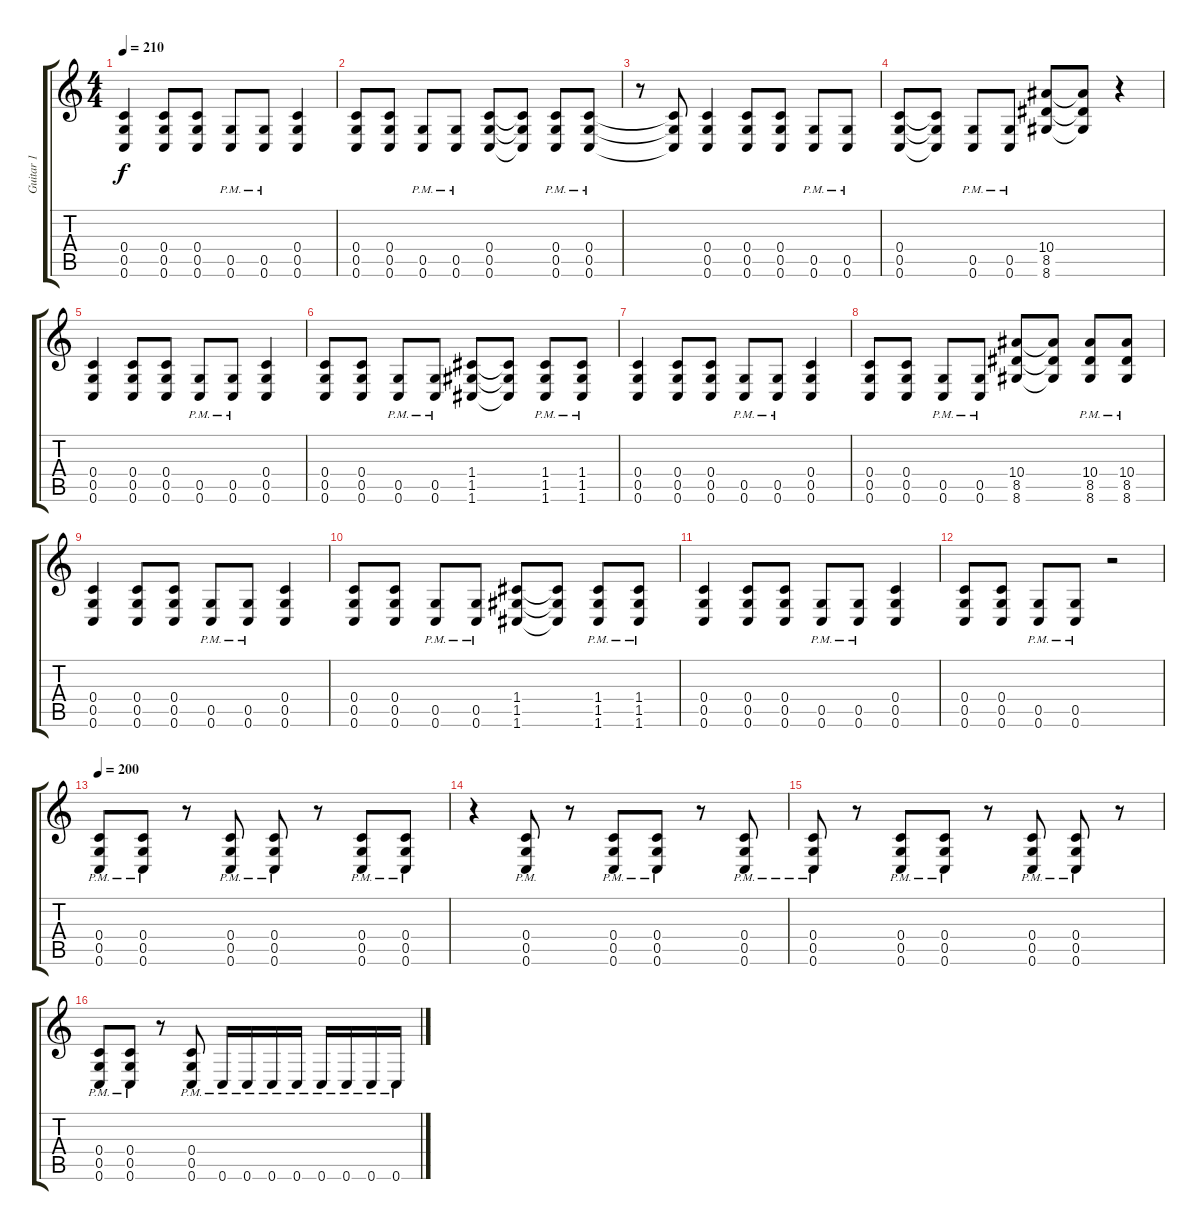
\track ("Guitar 1" "Guitar 1") {instrument distortionguitar}
\staff {score tabs}
\tuning (D4 A3 F3 C3 G2 C2) {hide}
\ts (4 4)
\tempo 210
\clef g2
\ks c
(0.4 0.5 0.6).4{dy f} (0.4 0.5 0.6).8 (0.4 0.5 0.6).8 (0.5 0.6{pm}).8 (0.5 0.6{pm}).8 (0.4 0.5 0.6).4 |
(0.4 0.5 0.6).8 (0.4 0.5 0.6).8 (0.5{pm} 0.6{pm}).8 (0.5{pm} 0.6{pm}).8 (0.4 0.5 0.6).8 (0.4{t} 0.5{t} 0.6{t}).8 (0.4 0.5 0.6{pm}).8 (0.4 0.5 0.6{pm}).8 |
r.8 (0.4{t} 0.5{t} 0.6{t}).8 (0.4 0.5 0.6).4 (0.4 0.5 0.6).8 (0.4 0.5 0.6).8 (0.5 0.6{pm}).8 (0.5 0.6{pm}).8 |
(0.4 0.5 0.6).8 (0.4{t} 0.5{t} 0.6{t}).8 (0.5 0.6{pm}).8 (0.5 0.6{pm}).8 (10.4 8.5 8.6).8 (10.4{t} 8.5{t} 8.6{t}).8 r.4 |
(0.4 0.5 0.6).4 (0.4 0.5 0.6).8 (0.4 0.5 0.6).8 (0.5 0.6{pm}).8 (0.5 0.6{pm}).8 (0.4 0.5 0.6).4 |
(0.4 0.5 0.6).8 (0.4 0.5 0.6).8 (0.5{pm} 0.6{pm}).8 (0.5{pm} 0.6{pm}).8 (1.4 1.5 1.6).8 (1.4{t} 1.5{t} 1.6{t}).8 (1.4 1.5 1.6{pm}).8 (1.4 1.5 1.6{pm}).8 |
(0.4 0.5 0.6).4 (0.4 0.5 0.6).8 (0.4 0.5 0.6).8 (0.5{pm} 0.6{pm}).8 (0.5{pm} 0.6{pm}).8 (0.4 0.5 0.6).4 |
(0.4 0.5 0.6).8 (0.4 0.5 0.6).8 (0.5 0.6{pm}).8 (0.5 0.6{pm}).8 (10.4 8.5 8.6).8 (10.4{t} 8.5{t} 8.6{t}).8 (10.4 8.5 8.6{pm}).8 (10.4 8.5 8.6{pm}).8 |
(0.4 0.5 0.6).4 (0.4 0.5 0.6).8 (0.4 0.5 0.6).8 (0.5 0.6{pm}).8 (0.5 0.6{pm}).8 (0.4 0.5 0.6).4 |
(0.4 0.5 0.6).8 (0.4 0.5 0.6).8 (0.5{pm} 0.6{pm}).8 (0.5{pm} 0.6{pm}).8 (1.4 1.5 1.6).8 (1.4{t} 1.5{t} 1.6{t}).8 (1.4 1.5 1.6{pm}).8 (1.4 1.5 1.6{pm}).8 |
(0.4 0.5 0.6).4 (0.4 0.5 0.6).8 (0.4 0.5 0.6).8 (0.5{pm} 0.6{pm}).8 (0.5{pm} 0.6{pm}).8 (0.4 0.5 0.6).4 |
(0.4 0.5 0.6).8 (0.4 0.5 0.6).8 (0.5 0.6{pm}).8 (0.5 0.6{pm}).8 r.2 |
\tempo 200
(0.4{pm} 0.5{pm} 0.6{pm}).8 (0.4{pm} 0.5{pm} 0.6{pm}).8 r.8 (0.4{pm} 0.5{pm} 0.6{pm}).8 (0.4{pm} 0.5{pm} 0.6{pm}).8 r.8 (0.4{pm} 0.5{pm} 0.6{pm}).8 (0.4{pm} 0.5{pm} 0.6{pm}).8 |
r.4 (0.4{pm} 0.5{pm} 0.6{pm}).8 r.8 (0.4{pm} 0.5{pm} 0.6{pm}).8 (0.4{pm} 0.5{pm} 0.6{pm}).8 r.8 (0.4{pm} 0.5{pm} 0.6{pm}).8 |
(0.4{pm} 0.5{pm} 0.6{pm}).8 r.8 (0.4{pm} 0.5{pm} 0.6{pm}).8 (0.4{pm} 0.5{pm} 0.6{pm}).8 r.8 (0.4{pm} 0.5{pm} 0.6{pm}).8 (0.4{pm} 0.5{pm} 0.6{pm}).8 r.8 |
(0.4{pm} 0.5{pm} 0.6{pm}).8 (0.4{pm} 0.5{pm} 0.6{pm}).8 r.8 (0.4{pm} 0.5{pm} 0.6{pm}).8 0.6{pm}.16 0.6{pm}.16 0.6{pm}.16 0.6{pm}.16 0.6{pm}.16 0.6{pm}.16 0.6{pm}.16 0.6{pm}.16
